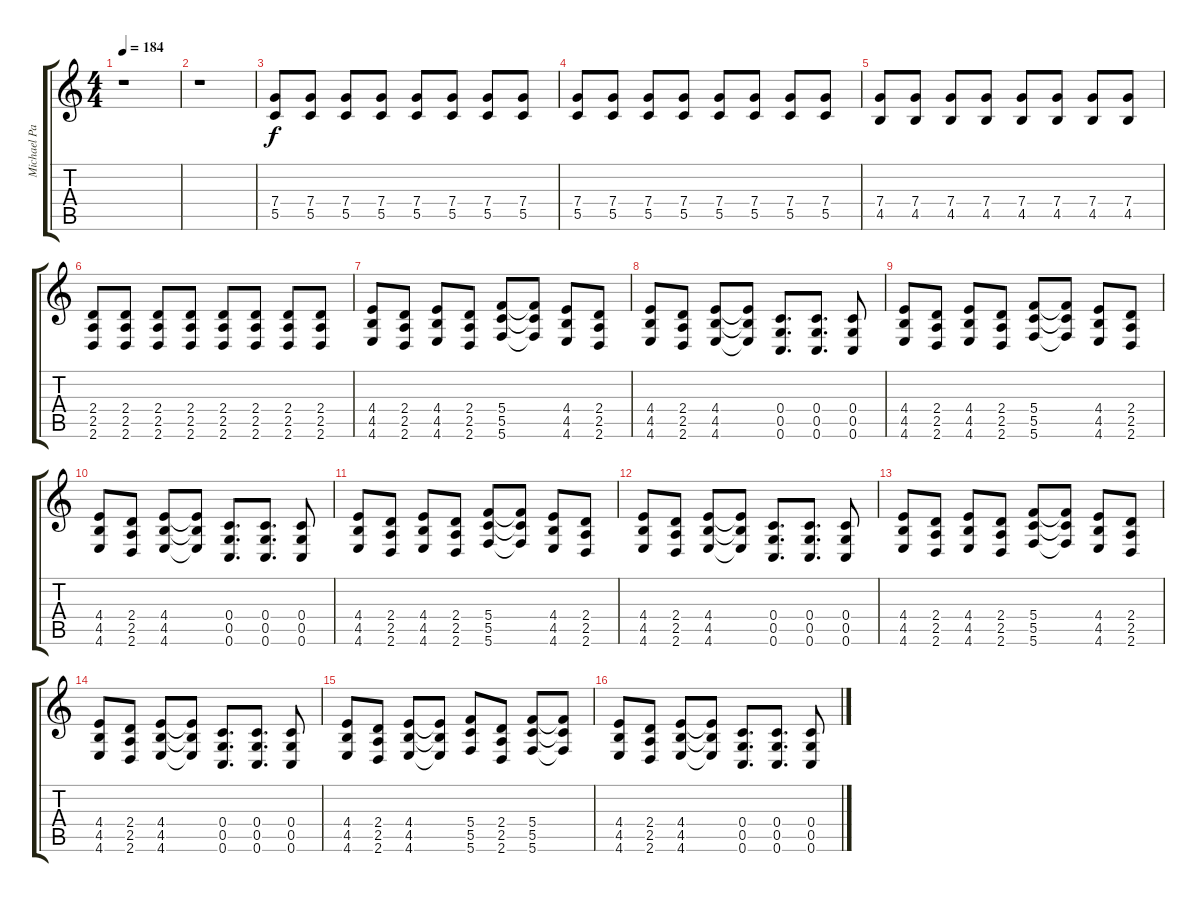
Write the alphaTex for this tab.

\track ("Michael Paget - Guitar" "Michael Pa") {instrument distortionguitar}
\staff {score tabs}
\tuning (D4 A3 F3 C3 G2 C2) {hide}
\ts (4 4)
\tempo 184
\clef g2
\ks c
r.1{dy f} |
r.1 |
(7.4 5.5).8 (7.4 5.5).8 (7.4 5.5).8 (7.4 5.5).8 (7.4 5.5).8 (7.4 5.5).8 (7.4 5.5).8 (7.4 5.5).8 |
(7.4 5.5).8 (7.4 5.5).8 (7.4 5.5).8 (7.4 5.5).8 (7.4 5.5).8 (7.4 5.5).8 (7.4 5.5).8 (7.4 5.5).8 |
(7.4 4.5).8 (7.4 4.5).8 (7.4 4.5).8 (7.4 4.5).8 (7.4 4.5).8 (7.4 4.5).8 (7.4 4.5).8 (7.4 4.5).8 |
(2.4 2.5 2.6).8 (2.4 2.5 2.6).8 (2.4 2.5 2.6).8 (2.4 2.5 2.6).8 (2.4 2.5 2.6).8 (2.4 2.5 2.6).8 (2.4 2.5 2.6).8 (2.4 2.5 2.6).8 |
(4.4 4.5 4.6).8 (2.4 2.5 2.6).8 (4.4 4.5 4.6).8 (2.4 2.5 2.6).8 (5.4 5.5 5.6).8 (5.4{t} 5.5{t} 5.6{t}).8 (4.4 4.5 4.6).8 (2.4 2.5 2.6).8 |
(4.4 4.5 4.6).8 (2.4 2.5 2.6).8 (4.4 4.5 4.6).8 (4.4{t} 4.5{t} 4.6{t}).8 (0.4 0.5 0.6).8{d} (0.4 0.5 0.6).8{d} (0.4 0.5 0.6).8 |
(4.4 4.5 4.6).8 (2.4 2.5 2.6).8 (4.4 4.5 4.6).8 (2.4 2.5 2.6).8 (5.4 5.5 5.6).8 (5.4{t} 5.5{t} 5.6{t}).8 (4.4 4.5 4.6).8 (2.4 2.5 2.6).8 |
(4.4 4.5 4.6).8 (2.4 2.5 2.6).8 (4.4 4.5 4.6).8 (4.4{t} 4.5{t} 4.6{t}).8 (0.4 0.5 0.6).8{d} (0.4 0.5 0.6).8{d} (0.4 0.5 0.6).8 |
(4.4 4.5 4.6).8 (2.4 2.5 2.6).8 (4.4 4.5 4.6).8 (2.4 2.5 2.6).8 (5.4 5.5 5.6).8 (5.4{t} 5.5{t} 5.6{t}).8 (4.4 4.5 4.6).8 (2.4 2.5 2.6).8 |
(4.4 4.5 4.6).8 (2.4 2.5 2.6).8 (4.4 4.5 4.6).8 (4.4{t} 4.5{t} 4.6{t}).8 (0.4 0.5 0.6).8{d} (0.4 0.5 0.6).8{d} (0.4 0.5 0.6).8 |
(4.4 4.5 4.6).8 (2.4 2.5 2.6).8 (4.4 4.5 4.6).8 (2.4 2.5 2.6).8 (5.4 5.5 5.6).8 (5.4{t} 5.5{t} 5.6{t}).8 (4.4 4.5 4.6).8 (2.4 2.5 2.6).8 |
(4.4 4.5 4.6).8 (2.4 2.5 2.6).8 (4.4 4.5 4.6).8 (4.4{t} 4.5{t} 4.6{t}).8 (0.4 0.5 0.6).8{d} (0.4 0.5 0.6).8{d} (0.4 0.5 0.6).8 |
(4.4 4.5 4.6).8 (2.4 2.5 2.6).8 (4.4 4.5 4.6).8 (4.4{t} 4.5{t} 4.6{t}).8 (5.4 5.5 5.6).8 (2.4 2.5 2.6).8 (5.4 5.5 5.6).8 (5.4{t} 5.5{t} 5.6{t}).8 |
(4.4 4.5 4.6).8 (2.4 2.5 2.6).8 (4.4 4.5 4.6).8 (4.4{t} 4.5{t} 4.6{t}).8 (0.4 0.5 0.6).8{d} (0.4 0.5 0.6).8{d} (0.4 0.5 0.6).8
